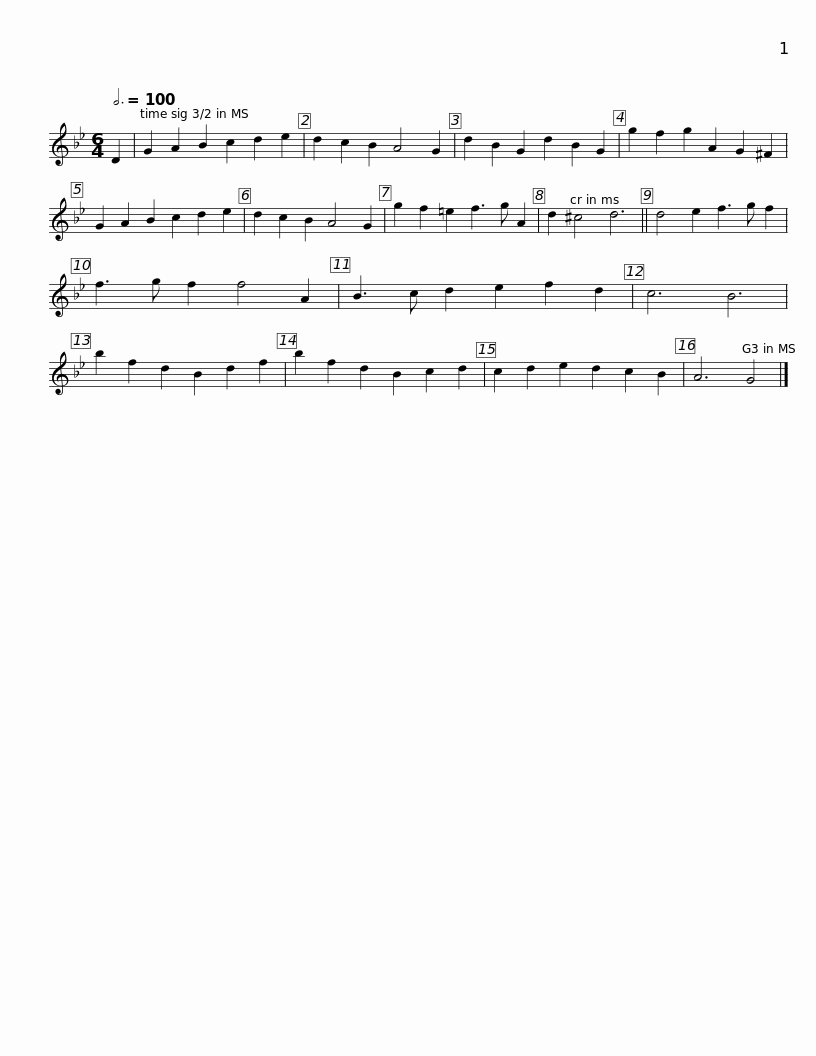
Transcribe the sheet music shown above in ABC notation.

X:1
L:1/8
Q:3/4=100
M:6/4
I:linebreak $
K:Gmin
V:1 treble
V:1
 D2 | G2 A2 B2 c2 d2 e2 | d2 c2 B2 A4 G2 | d2 B2 G2 d2 B2 G2 | g2 f2 g2 A2 G2 ^F2 |$ %5
 G2 A2 B2 c2 d2 e2 | d2 c2 B2 A4 G2 | g2 f2 =e2 f3 g A2 | d2 ^c4 d6 ||$ d4 e2 f3 g f2 | %10
 f3 g f2 f4 A2 | B3 c d2 e2 f2 d2 | c6 B6 |$ b2 f2 d2 B2 d2 f2 | b2 f2 d2 B2 c2 d2 | %15
 c2 d2 e2 d2 c2 B2 | A6 G4 |] %17
